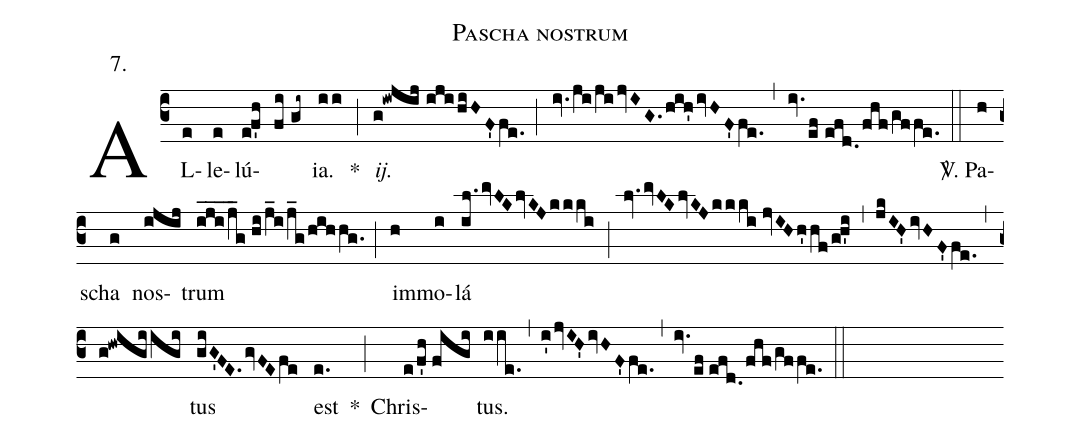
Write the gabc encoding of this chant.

name:Pascha nostrum;
office-part:Alleluia;
mode:7;
annotation:7.;
%%
(c3) AL(e)le(e)lú(e!f'h fi//gi~)ia.(ii) *(;)
  <i>ij.</i>(g!iwjij//iji/hiHF'/fe.) (;) (iv.ji/ji/jvIG./hih'/ivHF'fe.) (,)
  (iv.ef//efd./fhf/gffe.) (::)
<sp>V/</sp>. Pa(h)scha(g) nos(ijij)trum(iji___/j_g//hi/j_i/j_g/hihhg.) (;)
  im(h)mo(i)lá(il.mvLK/lvKJ/kkki) (;)
  (lv./mvLK/lvKJ/kkki//jvIHh'hf/g!h'i) (,)
  (jkIH'/ivHF'/fe.) (,)
  (g!hwigiigi)tus(giG'FE./gvFE/fe) est(e.) *(;)
  Chris(e/f'h//figi)tus.(iie.) (,)
  (i'jvIH'/ivHF'/fe.) (,) (iv.ef//efd./fhf/gffe.) (::)
